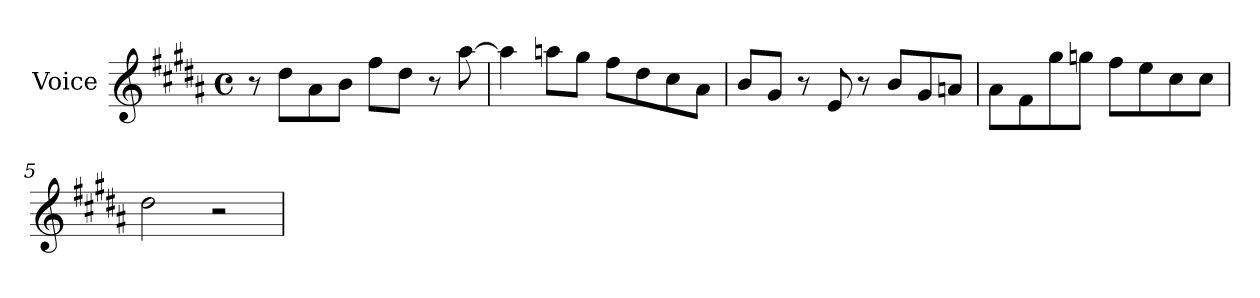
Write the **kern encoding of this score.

**kern
*part1
*staff1
*I"Voice
*I'Voice
*clefG2
*k[f#c#g#d#a#]
*M4/4
*met(c)
=1
8r
8dd#\L
8a#\
8b\J
8ff#\L
8dd#\J
8r
[>8aa#\
=2
4aa#\]
8aan\L
8gg#\J
8ff#\L
8dd#\
8cc#\
8a#\J
=3
8b/L
8g#/J
8r
8e/
8r
8b/L
8g#/
8an/J
=4
8a#\L
8f#\
8gg#\
8ggn\J
8ff#\L
8ee\
8cc#\
8cc#\J
=5
2dd#\
2rcc
=
*-
